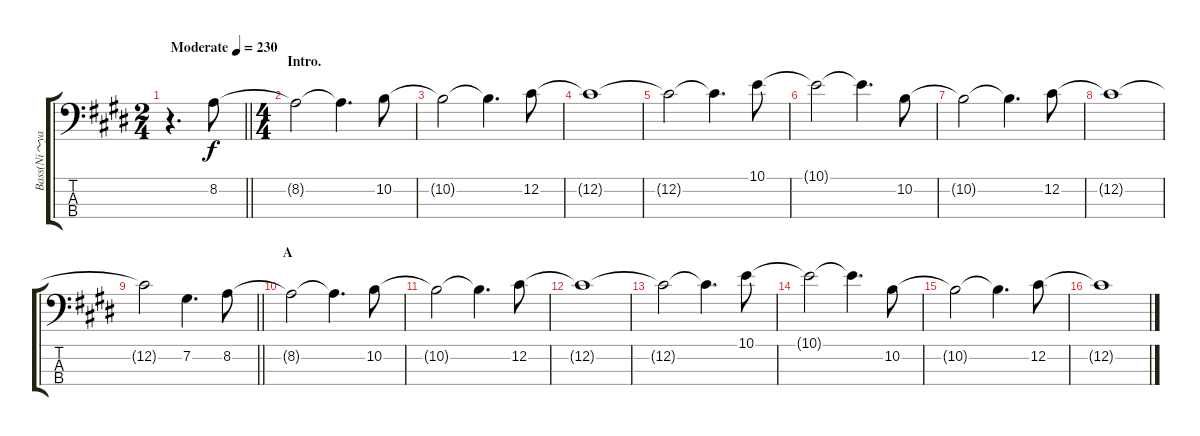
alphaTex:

\track ("Bass(Ni～ya)" "Bass(Ni～ya") {instrument electricbassfinger}
\staff {score tabs}
\tuning (Gb2 Db2 Ab1 Db1) {hide}
\ts (2 4)
\tempo (230 "Moderate")
\clef f4
\barLineRight lightlight
\ks e
r.4{d dy f instrument electricbassfinger} 8.2.8 |
\ts (4 4)
\section ("" "Intro.")
8.2{t}.2 8.2{t}.4{d} 10.2.8 |
10.2{t}.2 10.2{t}.4{d} 12.2.8 |
12.2{t}.1 |
12.2{t}.2 12.2{t}.4{d} 10.1.8 |
10.1{t}.2 10.1{t}.4{d} 10.2.8 |
10.2{t}.2 10.2{t}.4{d} 12.2.8 |
12.2{t}.1 |
\barLineRight lightlight
12.2{t}.2 7.2.4{d} 8.2.8 |
\section ("" "A")
8.2{t}.2 8.2{t}.4{d} 10.2.8 |
10.2{t}.2 10.2{t}.4{d} 12.2.8 |
12.2{t}.1 |
12.2{t}.2 12.2{t}.4{d} 10.1.8 |
10.1{t}.2 10.1{t}.4{d} 10.2.8 |
10.2{t}.2 10.2{t}.4{d} 12.2.8 |
12.2{t}.1
